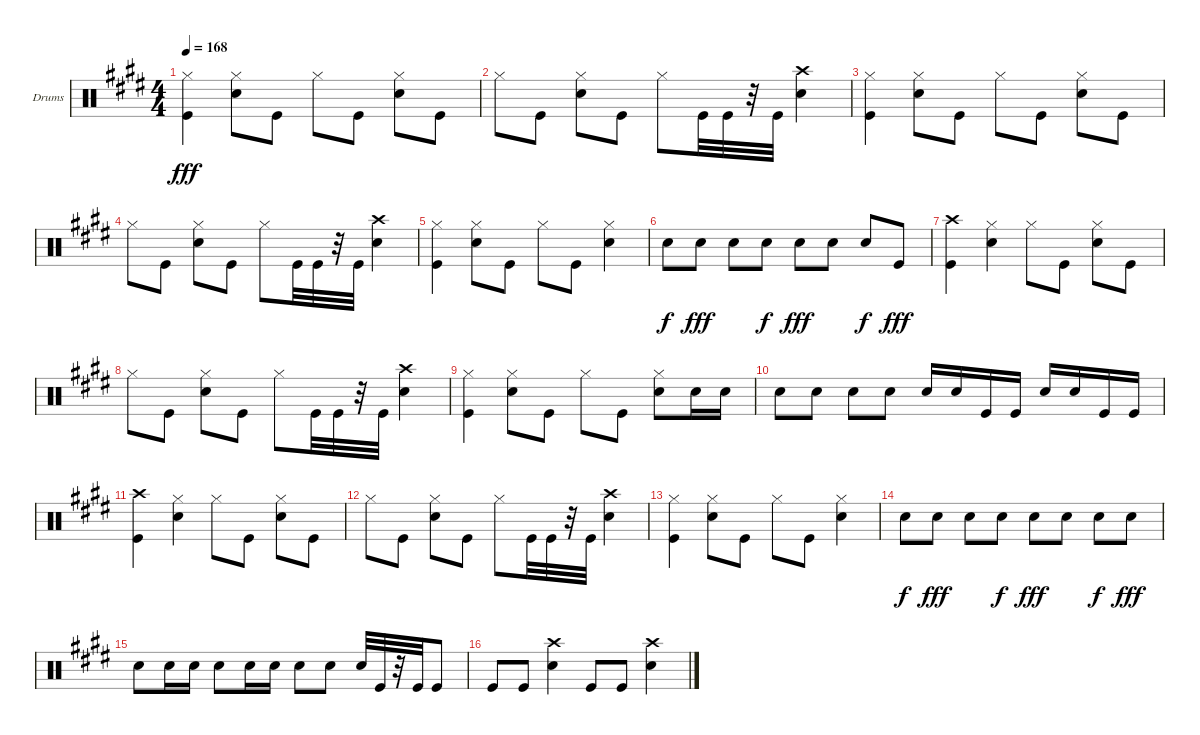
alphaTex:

\bracketExtendMode groupsimilarinstruments
\firstSystemTrackNameOrientation horizontal
\otherSystemsTrackNameOrientation horizontal
\track ("Drumkit" "Drums") {instrument percussion}
\staff {score}
\articulation defaults
\ts (4 4)
\tempo 168
\clef neutral
\scale
1.06557
\ks e
("Hi-Hat (closed)" "Kick (hit)").4{dy fff} ("Hi-Hat (closed)" "Snare (hit) 2").8 "Kick (hit)".8 "Hi-Hat (closed)".8 "Kick (hit)".8 ("Snare (hit) 2" "Hi-Hat (closed)").8 "Kick (hit)".8 |
\scale
0.934426 "Hi-Hat (closed)".8 "Kick (hit)".8 ("Snare (hit) 2" "Hi-Hat (closed)").8 "Kick (hit)".8 "Hi-Hat (closed)".8 "Kick (hit)".32 "Kick (hit)".32 r.32 "Kick (hit)".32 ("Crash high (hit)" "Snare (hit) 2").4 |
\scale
1.06557 ("Hi-Hat (closed)" "Kick (hit)").4 ("Hi-Hat (closed)" "Snare (hit) 2").8 "Kick (hit)".8 "Hi-Hat (closed)".8 "Kick (hit)".8 ("Snare (hit) 2" "Hi-Hat (closed)").8 "Kick (hit)".8 |
\scale
0.934426 "Hi-Hat (closed)".8 "Kick (hit)".8 ("Snare (hit) 2" "Hi-Hat (closed)").8 "Kick (hit)".8 "Hi-Hat (closed)".8 "Kick (hit)".32 "Kick (hit)".32 r.32 "Kick (hit)".32 ("Crash high (hit)" "Snare (hit) 2").4 |
\scale
1.06557 ("Kick (hit)" "Hi-Hat (closed)").4 ("Hi-Hat (closed)" "Snare (hit) 2").8 "Kick (hit)".8 "Hi-Hat (closed)".8 "Kick (hit)".8 ("Snare (hit) 2" "Hi-Hat (closed)").4 |
\scale
0.934426 "Snare (hit) 2".8{dy f} "Snare (hit) 2".8{dy fff} "Snare (hit) 2".8 "Snare (hit) 2".8{dy f} "Snare (hit) 2".8{dy fff} "Snare (hit) 2".8 "Snare (hit) 2".8{dy f} "Kick (hit)".8{dy fff} |
\scale
1.06557 ("Kick (hit)" "Crash high (hit)").4 ("Hi-Hat (closed)" "Snare (hit) 2").4 "Hi-Hat (closed)".8 "Kick (hit)".8 ("Snare (hit) 2" "Hi-Hat (closed)").8 "Kick (hit)".8 |
\scale
0.934426 "Hi-Hat (closed)".8 "Kick (hit)".8 ("Snare (hit) 2" "Hi-Hat (closed)").8 "Kick (hit)".8 "Hi-Hat (closed)".8 "Kick (hit)".32 "Kick (hit)".32 r.32 "Kick (hit)".32 ("Crash high (hit)" "Snare (hit) 2").4 |
\scale
1.06557 ("Hi-Hat (closed)" "Kick (hit)").4 ("Snare (hit) 2" "Hi-Hat (closed)").8 "Kick (hit)".8 "Hi-Hat (closed)".8 "Kick (hit)".8 ("Snare (hit) 2" "Hi-Hat (closed)").8 "Snare (hit) 2".16 "Snare (hit) 2".16 |
\scale
0.934426 "Snare (hit) 2".8 "Snare (hit) 2".8 "Snare (hit) 2".8 "Snare (hit) 2".8 "Snare (hit) 2".16 "Snare (hit) 2".16 "Kick (hit)".16 "Kick (hit)".16 "Snare (hit) 2".16 "Snare (hit) 2".16 "Kick (hit)".16 "Kick (hit)".16 |
\scale
1.06557 ("Kick (hit)" "Crash high (hit)").4 ("Hi-Hat (closed)" "Snare (hit) 2").4 "Hi-Hat (closed)".8 "Kick (hit)".8 ("Snare (hit) 2" "Hi-Hat (closed)").8 "Kick (hit)".8 |
\scale
0.934426 "Hi-Hat (closed)".8 "Kick (hit)".8 ("Snare (hit) 2" "Hi-Hat (closed)").8 "Kick (hit)".8 "Hi-Hat (closed)".8 "Kick (hit)".32 "Kick (hit)".32 r.32 "Kick (hit)".32 ("Crash high (hit)" "Snare (hit) 2").4 |
\scale
1.06557 ("Hi-Hat (closed)" "Kick (hit)").4 ("Snare (hit) 2" "Hi-Hat (closed)").8 "Kick (hit)".8 "Hi-Hat (closed)".8 "Kick (hit)".8 ("Snare (hit) 2" "Hi-Hat (closed)").4 |
\scale
0.934426 "Snare (hit) 2".8{dy f} "Snare (hit) 2".8{dy fff} "Snare (hit) 2".8 "Snare (hit) 2".8{dy f} "Snare (hit) 2".8{dy fff} "Snare (hit) 2".8 "Snare (hit) 2".8{dy f} "Snare (hit) 2".8{dy fff} |
\scale
1.06557 "Snare (hit) 2".8 "Snare (hit) 2".16 "Snare (hit) 2".16 "Snare (hit) 2".8 "Snare (hit) 2".16 "Snare (hit) 2".16 "Snare (hit) 2".8 "Snare (hit) 2".8 "Snare (hit) 2".32 "Kick (hit)".32 r.32 "Kick (hit)".32 "Kick (hit)".8 |
\scale
0.934426 "Kick (hit)".8 "Kick (hit)".8 ("Crash high (hit)" "Snare (hit) 2").4 "Kick (hit)".8 "Kick (hit)".8 ("Crash high (hit)" "Snare (hit) 2").4
